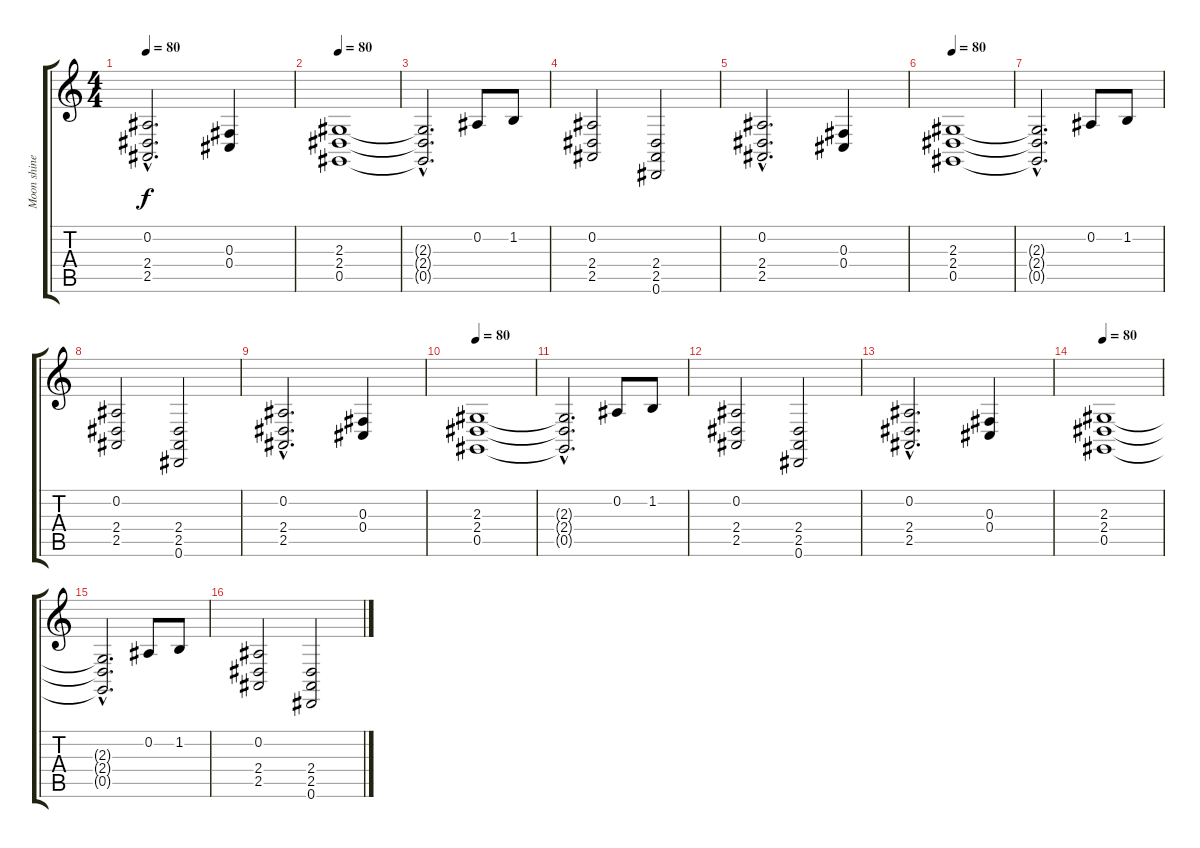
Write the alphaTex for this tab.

\track ("Moon shine" "Moon shine") {instrument fx8scifi}
\staff {score tabs}
\tuning (Eb4 Bb3 Gb3 Db3 Ab2 Eb2) {hide}
\ts (4 4)
\tempo 80
\clef g2
\ks c
(0.2{hac} 2.4{hac} 2.5{hac}).2{d dy f} (0.3 0.4).4 |
\tempo 80
(2.3 2.4 0.5).1 |
(2.3{hac t} 2.4{hac t} 0.5{hac t}).2{d} 0.2.8 1.2.8 |
(0.2 2.4 2.5).2 (2.4 2.5 0.6).2 |
(0.2{hac} 2.4{hac} 2.5{hac}).2{d} (0.3 0.4).4 |
\tempo 80
(2.3 2.4 0.5).1 |
(2.3{hac t} 2.4{hac t} 0.5{hac t}).2{d} 0.2.8 1.2.8 |
(0.2 2.4 2.5).2 (2.4 2.5 0.6).2 |
(0.2{hac} 2.4{hac} 2.5{hac}).2{d} (0.3 0.4).4 |
\tempo 80
(2.3 2.4 0.5).1 |
(2.3{hac t} 2.4{hac t} 0.5{hac t}).2{d} 0.2.8 1.2.8 |
(0.2 2.4 2.5).2 (2.4 2.5 0.6).2 |
(0.2{hac} 2.4{hac} 2.5{hac}).2{d} (0.3 0.4).4 |
\tempo 80
(2.3 2.4 0.5).1 |
(2.3{hac t} 2.4{hac t} 0.5{hac t}).2{d} 0.2.8 1.2.8 |
(0.2 2.4 2.5).2 (2.4 2.5 0.6).2
